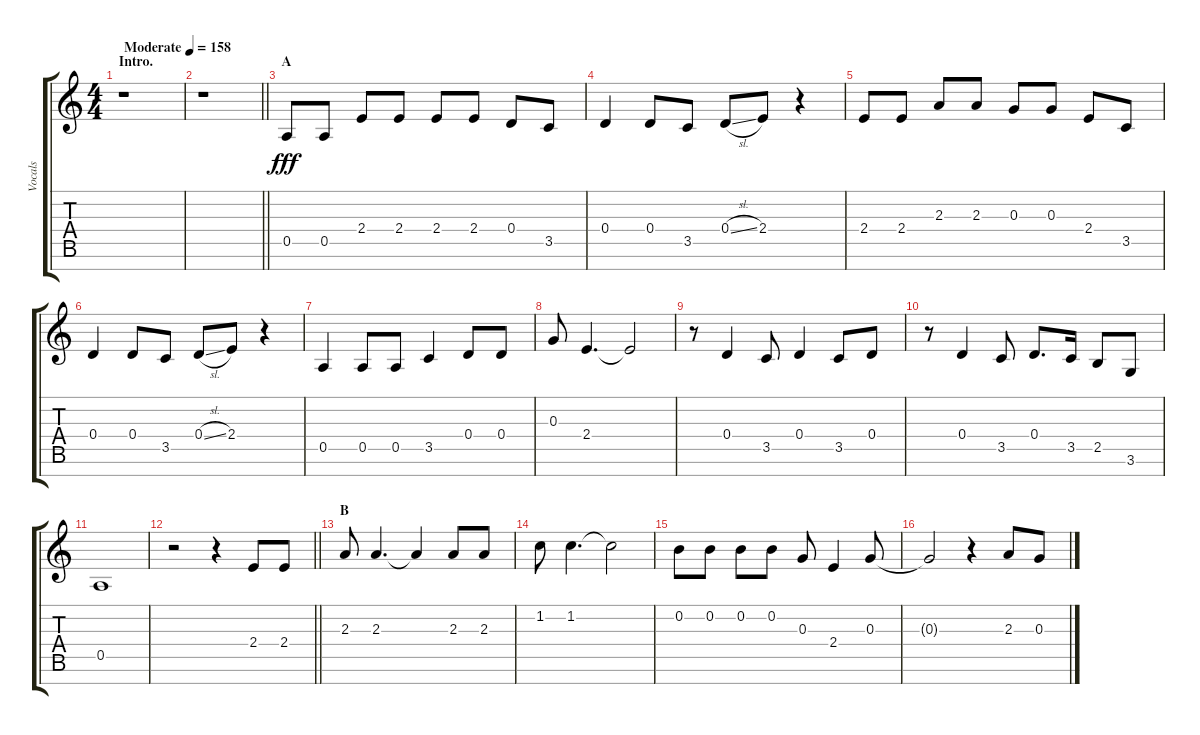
\track ("Vocals" "Vocals") {instrument voiceoohs}
\staff {score tabs}
\tuning (E5 B4 G4 D4 A3 E3 B2) {hide}
\ts (4 4)
\section ("" "Intro.")
\tempo (158 "Moderate")
\clef g2
\ks c
r.1{dy fff instrument voiceoohs} |
\barLineRight lightlight
r.1 |
\section ("" "A")
0.5.8 0.5.8 2.4.8 2.4.8 2.4.8 2.4.8 0.4.8 3.5.8 |
0.4.4 0.4.8 3.5.8 0.4{sl}.8 2.4.8 r.4 |
2.4.8 2.4.8 2.3.8 2.3.8 0.3.8 0.3.8 2.4.8 3.5.8 |
0.4.4 0.4.8 3.5.8 0.4{sl}.8 2.4.8 r.4 |
0.5.4 0.5.8 0.5.8 3.5.4 0.4.8 0.4.8 |
0.3.8 2.4.4{d} 2.4{t}.2 |
r.8 0.4.4 3.5.8 0.4.4 3.5.8 0.4.8 |
r.8 0.4.4 3.5.8 0.4.8{d} 3.5.16 2.5.8 3.6.8 |
0.5.1 |
\barLineRight lightlight
r.2 r.4 2.4.8 2.4.8 |
\section ("" "B")
2.3.8 2.3.4{d} 2.3{t}.4 2.3.8 2.3.8 |
1.2.8 1.2.4{d} 1.2{t}.2 |
0.2.8 0.2.8 0.2.8 0.2.8 0.3.8 2.4.4 0.3.8 |
0.3{t}.2 r.4 2.3.8 0.3.8
